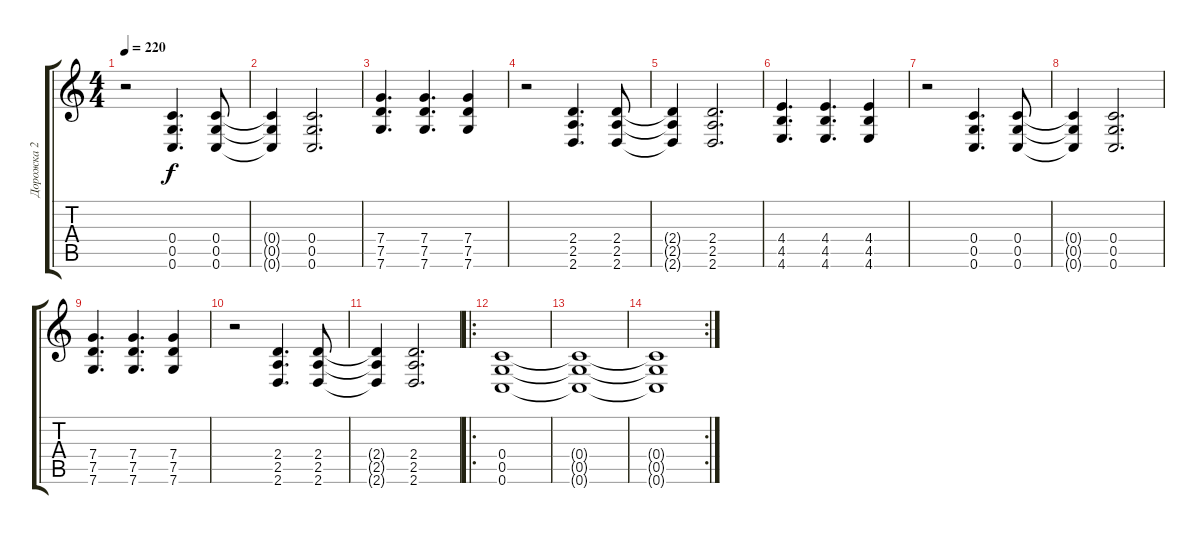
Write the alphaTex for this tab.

\track ("Дорожка 2" "Дорожка 2") {instrument distortionguitar}
\staff {score tabs}
\tuning (D4 A3 F3 C3 G2 C2) {hide}
\ts (4 4)
\tempo 220
\clef g2
\ks c
r.2{dy f} (0.4 0.5 0.6).4{d} (0.4 0.5 0.6).8 |
(0.4{t} 0.5{t} 0.6{t}).4 (0.4 0.5 0.6).2{d} |
(7.4 7.5 7.6).4{d} (7.4 7.5 7.6).4{d} (7.4 7.5 7.6).4 |
r.2 (2.4 2.5 2.6).4{d} (2.4 2.5 2.6).8 |
(2.4{t} 2.5{t} 2.6{t}).4 (2.4 2.5 2.6).2{d} |
(4.4 4.5 4.6).4{d} (4.4 4.5 4.6).4{d} (4.4 4.5 4.6).4 |
r.2 (0.4 0.5 0.6).4{d} (0.4 0.5 0.6).8 |
(0.4{t} 0.5{t} 0.6{t}).4 (0.4 0.5 0.6).2{d} |
(7.4 7.5 7.6).4{d} (7.4 7.5 7.6).4{d} (7.4 7.5 7.6).4 |
r.2 (2.4 2.5 2.6).4{d} (2.4 2.5 2.6).8 |
(2.4{t} 2.5{t} 2.6{t}).4 (2.4 2.5 2.6).2{d} |
\ro
(0.4 0.5 0.6).1 |
(0.4{t} 0.5{t} 0.6{t}).1 |
\rc 2
(0.4{t} 0.5{t} 0.6{t}).1
